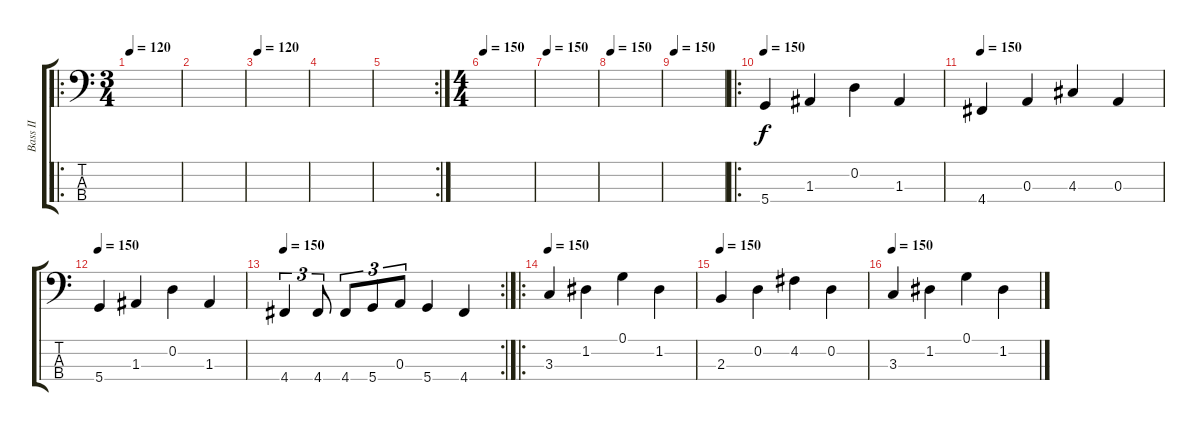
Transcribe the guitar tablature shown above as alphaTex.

\track ("Bass II" "Bass II") {instrument electricbassfinger}
\staff {score tabs}
\tuning (G2 D2 A1 D1) {hide}
\ro
\ts (3 4)
\tempo 120
\clef f4
\ks c
|
|
\tempo 120
|
|
\rc 2
|
\ts (4 4)
\tempo 150
|
\tempo 150
|
\tempo 150
|
\tempo 150
|
\ro
\tempo 150
5.4.4 1.3.4 0.2.4 1.3.4 |
\tempo 150
4.4.4 0.3.4 4.3.4 0.3.4 |
\tempo 150
5.4.4 1.3.4 0.2.4 1.3.4 |
\rc 2
\tempo 150
4.4.4{tu (3 2)} 4.4.8{tu (3 2)} 4.4.8{tu (3 2)} 5.4.8{tu (3 2)} 0.3.8{tu (3 2)} 5.4.4 4.4.4 |
\ro
\tempo 150
3.3.4 1.2.4 0.1.4 1.2.4 |
\tempo 150
2.3.4 0.2.4 4.2.4 0.2.4 |
\tempo 150
3.3.4 1.2.4 0.1.4 1.2.4
